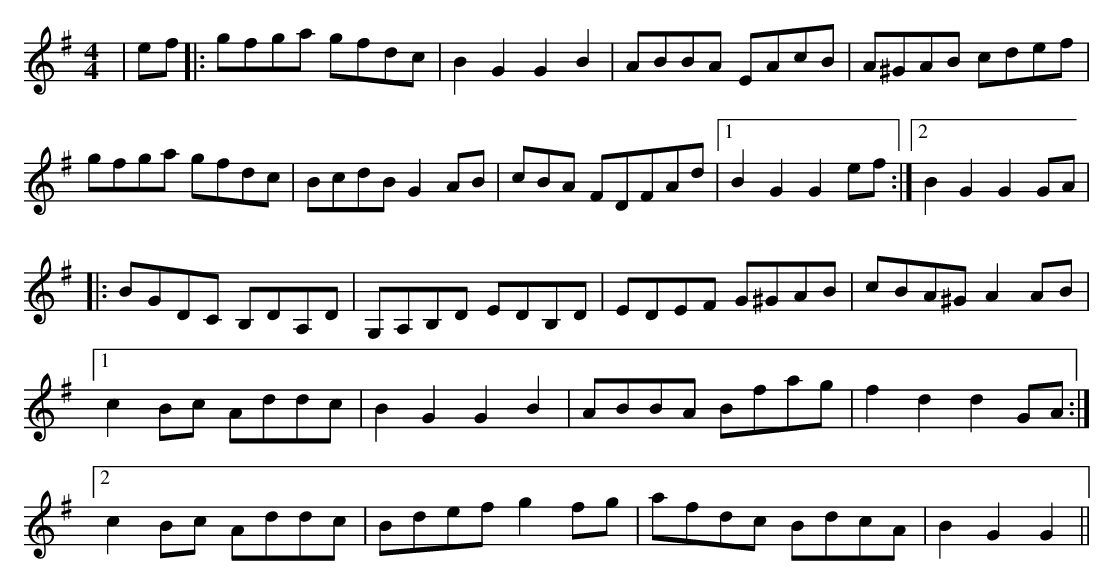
X:1
M:4/4
K:G
|ef |: gfga gfdc | B2G2 G2B2 | ABBA EAcB | A^GAB cdef |
gfga gfdc | BcdB G2AB | cBA FDFAd |1 B2G2 G2ef :|2 B2G2 G2GA|
|:BGDC B,DA,D | G,A,B,D EDB,D | EDEF G^GAB | cBA^G A2AB |
[1 c2Bc Addc | B2G2 G2B2 | ABBA Bfag | f2d2 d2GA:|
[2 c2Bc Addc | Bdef g2fg | afdc BdcA | B2G2 G2 ||
